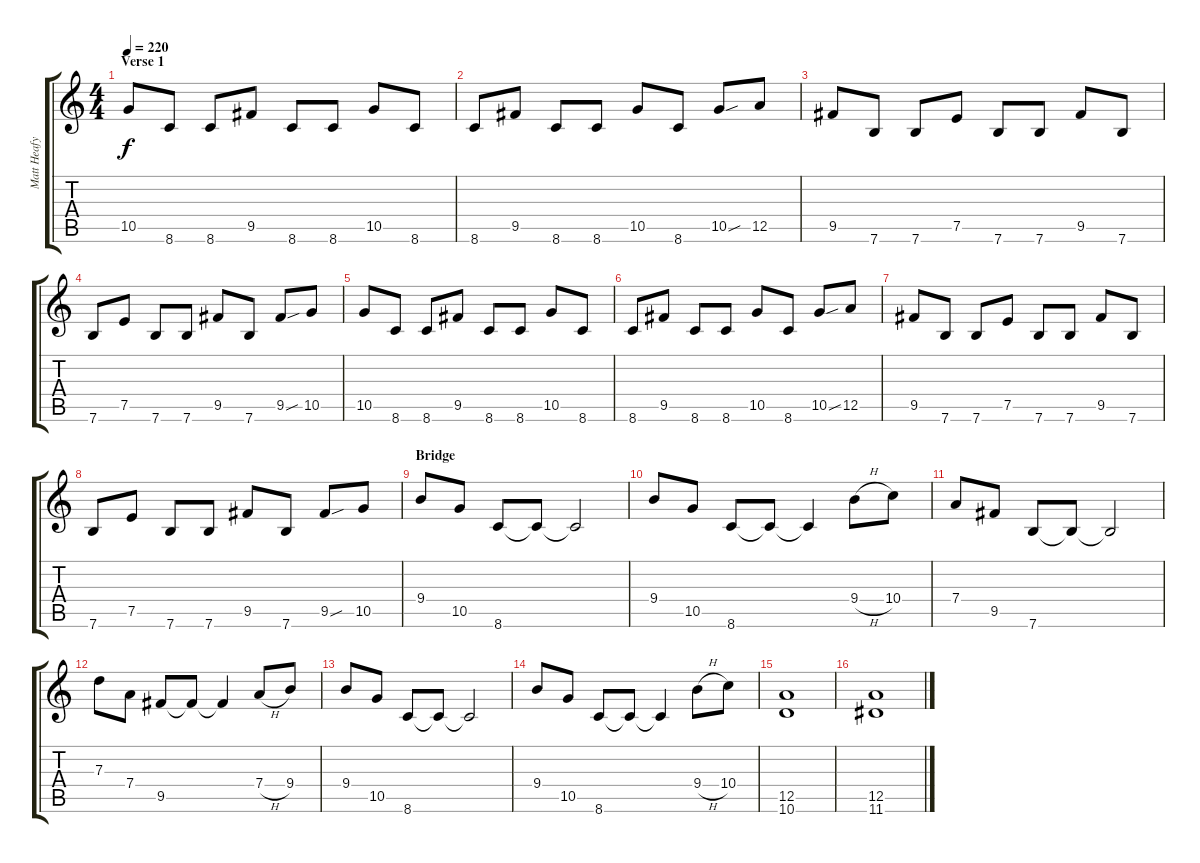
\track ("Matt Heafy Gtr. 2" "Matt Heafy") {instrument distortionguitar}
\staff {score tabs}
\tuning (E4 B3 G3 D3 A2 E2) {hide}
\ts (4 4)
\section ("" "Verse 1")
\tempo 220
\clef g2
\ks c
10.5.8{dy f} 8.6.8 8.6.8 9.5.8 8.6.8 8.6.8 10.5.8 8.6.8 |
8.6.8 9.5.8 8.6.8 8.6.8 10.5.8 8.6.8 10.5{sou}.8 12.5.8 |
9.5.8 7.6.8 7.6.8 7.5.8 7.6.8 7.6.8 9.5.8 7.6.8 |
7.6.8 7.5.8 7.6.8 7.6.8 9.5.8 7.6.8 9.5{sou}.8 10.5.8 |
10.5.8 8.6.8 8.6.8 9.5.8 8.6.8 8.6.8 10.5.8 8.6.8 |
8.6.8 9.5.8 8.6.8 8.6.8 10.5.8 8.6.8 10.5{sou}.8 12.5.8 |
9.5.8 7.6.8 7.6.8 7.5.8 7.6.8 7.6.8 9.5.8 7.6.8 |
7.6.8 7.5.8 7.6.8 7.6.8 9.5.8 7.6.8 9.5{sou}.8 10.5.8 |
\section ("" "Bridge")
9.4.8 10.5.8 8.6.8 8.6{t}.8 8.6{t}.2 |
9.4.8 10.5.8 8.6.8 8.6{t}.8 8.6{t}.4 9.4{h}.8 10.4.8 |
7.4.8 9.5.8 7.6.8 7.6{t}.8 7.6{t}.2 |
7.3.8 7.4.8 9.5.8 9.5{t}.8 9.5{t}.4 7.4{h}.8 9.4.8 |
9.4.8 10.5.8 8.6.8 8.6{t}.8 8.6{t}.2 |
9.4.8 10.5.8 8.6.8 8.6{t}.8 8.6{t}.4 9.4{h}.8 10.4.8 |
(12.5 10.6).1 |
(12.5 11.6).1
